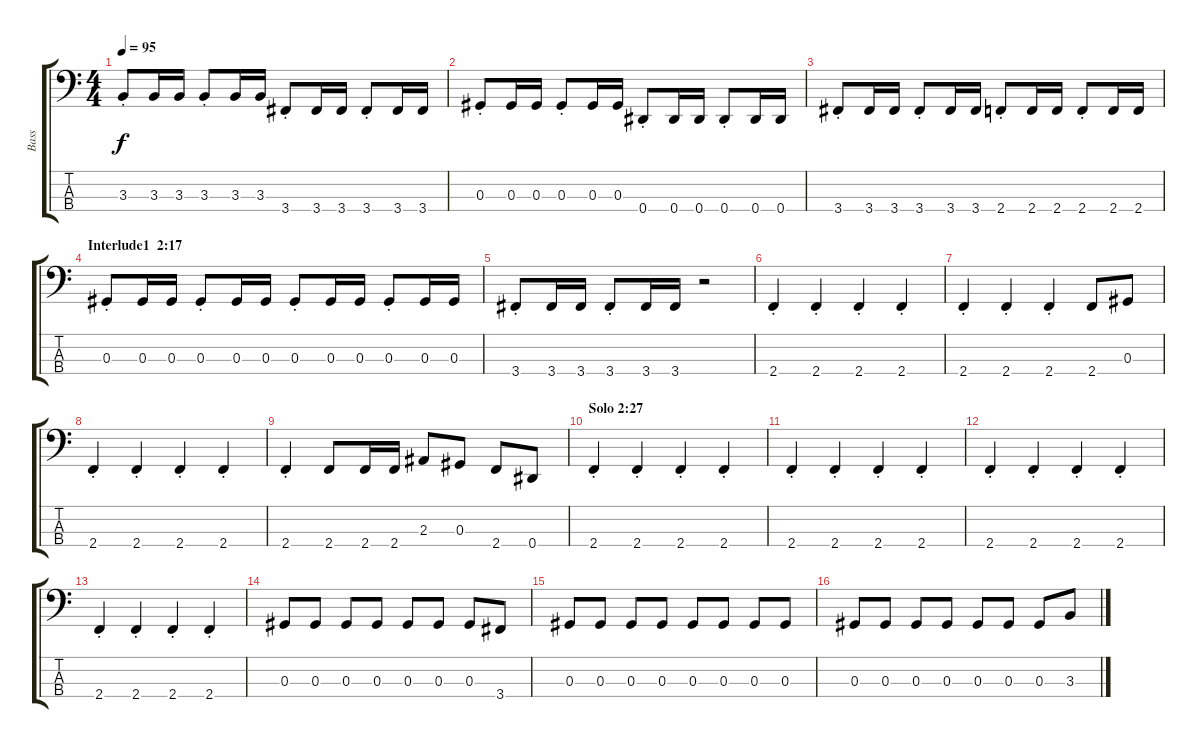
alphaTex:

\track ("Bass" "Bass") {instrument electricbasspick}
\staff {score tabs}
\tuning (Gb2 Db2 Ab1 Eb1) {hide}
\ts (4 4)
\tempo 95
\clef f4
\ks c
3.3{st}.8{dy f} 3.3.16 3.3.16 3.3{st}.8 3.3.16 3.3.16 3.4{st}.8 3.4.16 3.4.16 3.4{st}.8 3.4.16 3.4.16 |
0.3{st}.8 0.3.16 0.3.16 0.3{st}.8 0.3.16 0.3.16 0.4{st}.8 0.4.16 0.4.16 0.4{st}.8 0.4.16 0.4.16 |
3.4{st}.8 3.4.16 3.4.16 3.4{st}.8 3.4.16 3.4.16 2.4{st}.8 2.4.16 2.4.16 2.4{st}.8 2.4.16 2.4.16 |
\section ("" "Interlude1  2:17")
0.3{st}.8 0.3.16 0.3.16 0.3{st}.8 0.3.16 0.3.16 0.3{st}.8 0.3.16 0.3.16 0.3{st}.8 0.3.16 0.3.16 |
3.4{st}.8 3.4.16 3.4.16 3.4{st}.8 3.4.16 3.4.16 r.2 |
2.4{st}.4 2.4{st}.4 2.4{st}.4 2.4{st}.4 |
2.4{st}.4 2.4{st}.4 2.4{st}.4 2.4.8 0.3.8 |
2.4{st}.4 2.4{st}.4 2.4{st}.4 2.4{st}.4 |
2.4{st}.4 2.4.8 2.4.16 2.4.16 2.3.8 0.3.8 2.4.8 0.4.8 |
\section ("" "Solo 2:27")
2.4{st}.4 2.4{st}.4 2.4{st}.4 2.4{st}.4 |
2.4{st}.4 2.4{st}.4 2.4{st}.4 2.4{st}.4 |
2.4{st}.4 2.4{st}.4 2.4{st}.4 2.4{st}.4 |
2.4{st}.4 2.4{st}.4 2.4{st}.4 2.4{st}.4 |
0.3.8 0.3.8 0.3.8 0.3.8 0.3.8 0.3.8 0.3.8 3.4.8 |
0.3.8 0.3.8 0.3.8 0.3.8 0.3.8 0.3.8 0.3.8 0.3.8 |
0.3.8 0.3.8 0.3.8 0.3.8 0.3.8 0.3.8 0.3.8 3.3.8
